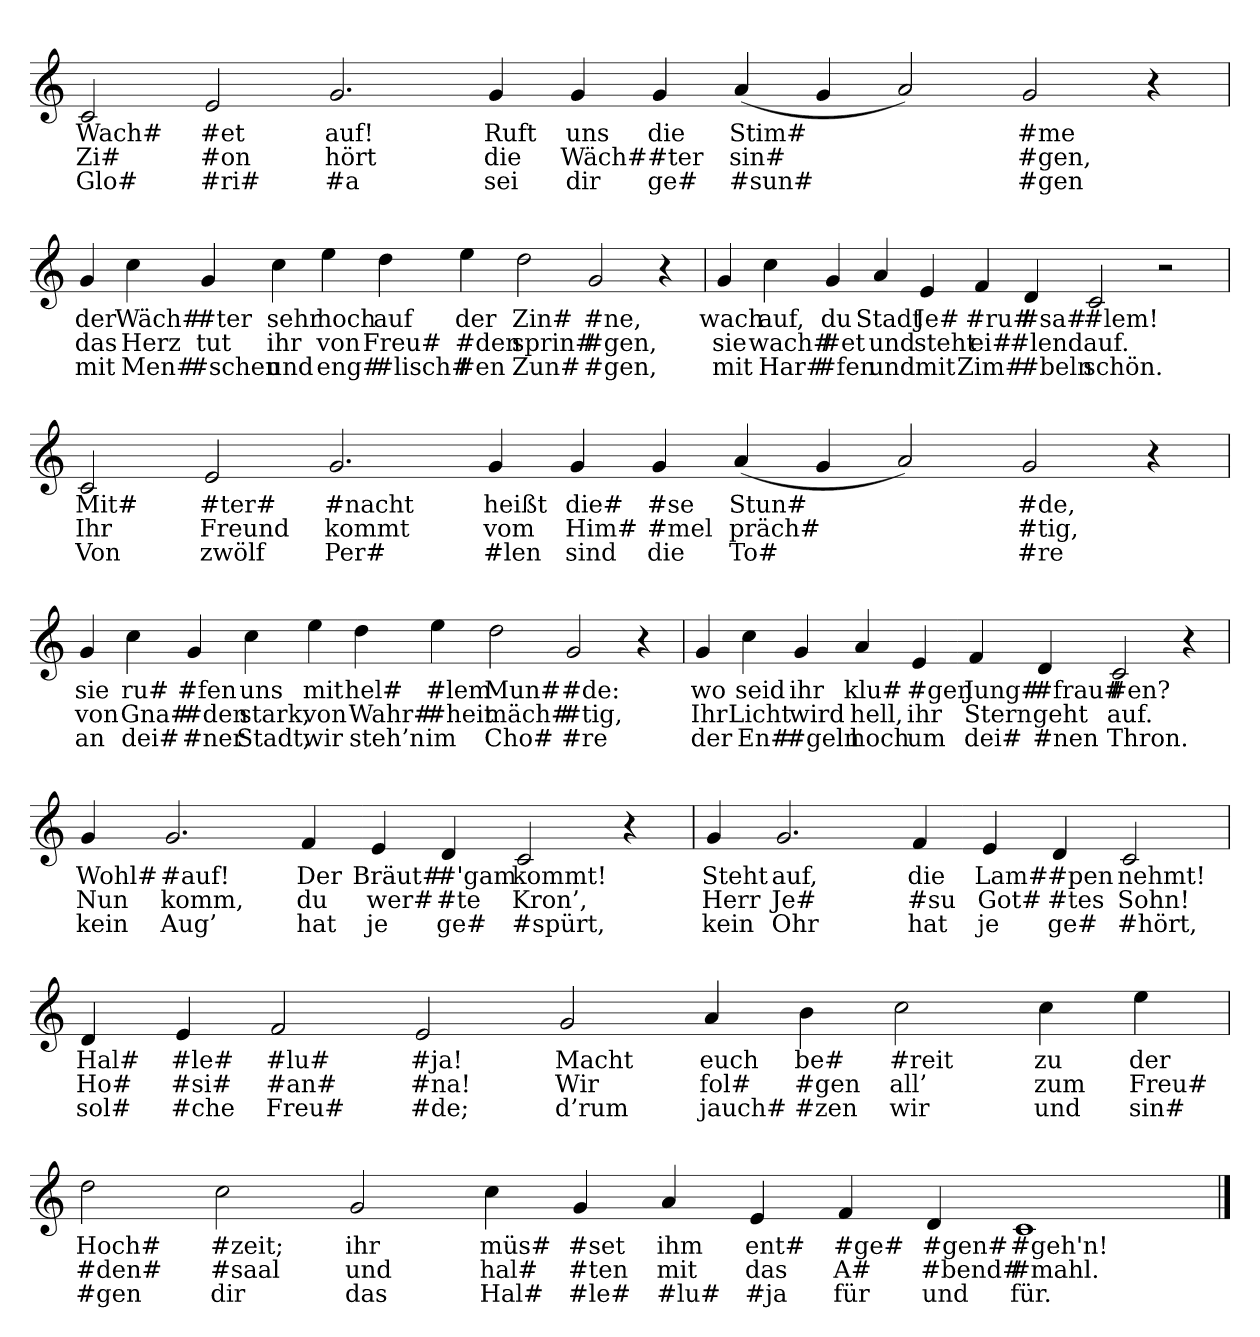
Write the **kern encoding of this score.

**kern	**text	**text	**text
*part1	*part1	*part1	*part1
*staff1	*staff1	*staff1	*staff1
*clefG2	*	*	*
=	=	=	=
2c	Wach#	Zi#	Glo#
2e	#et	#on	#ri#
2.g	auf!	hört	#a
4g	Ruft	die	sei
4g	uns	Wäch#	dir
4g	die	#ter	ge#
(4a	Stim#	sin#	#sun#
4g	.	.	.
2a)	.	.	.
2g	#me	#gen,	#gen
4r	.	.	.
=	=	=	=
4g	der	das	mit
4cc	Wäch#	Herz	Men#
4g	#ter	tut	#schen
4cc	sehr	ihr	und
4ee	hoch	von	eng#
4dd	auf	Freu#	#lisch#
4ee	der	#den	#en
2dd	Zin#	sprin#	Zun#
2g	#ne,	#gen,	#gen,
4r	.	.	.
=	=	=	=
4g	wach	sie	mit
4cc	auf,	wach#	Har#
4g	du	#et	#fen
4a	Stadt	und	und
4e	Je#	steht	mit
4f	#ru#	ei#	Zim#
4d	#sa#	#lend	#beln
2c	#lem!	auf.	schön.
2r	.	.	.
=	=	=	=
2c	Mit#	Ihr	Von
2e	#ter#	Freund	zwölf
2.g	#nacht	kommt	Per#
4g	heißt	vom	#len
4g	die#	Him#	sind
4g	#se	#mel	die
(4a	Stun#	präch#	To#
4g	.	.	.
2a)	.	.	.
2g	#de,	#tig,	#re
4r	.	.	.
=	=	=	=
4g	sie	von	an
4cc	ru#	Gna#	dei#
4g	#fen	#den	#ner
4cc	uns	stark,	Stadt,
4ee	mit	von	wir
4dd	hel#	Wahr#	steh’n
4ee	#lem	#heit	im
2dd	Mun#	mäch#	Cho#
2g	#de:	#tig,	#re
4r	.	.	.
=	=	=	=
4g	wo	Ihr	der
4cc	seid	Licht	En#
4g	ihr	wird	#geln
4a	klu#	hell,	hoch
4e	#gen	ihr	um
4f	Jung#	Stern	dei#
4d	#frau#	geht	#nen
2c	#en?	auf.	Thron.
4r	.	.	.
=	=	=	=
4g	Wohl#	Nun	kein
2.g	#auf!	komm,	Aug’
4f	Der	du	hat
4e	Bräut#	wer#	je
4d	#'gam	#te	ge#
2c	kommt!	Kron’,	#spürt,
4r	.	.	.
=	=	=	=
4g	Steht	Herr	kein
2.g	auf,	Je#	Ohr
4f	die	#su	hat
4e	Lam#	Got#	je
4d	#pen	#tes	ge#
2c	nehmt!	Sohn!	#hört,
=	=	=	=
4d	Hal#	Ho#	sol#
4e	#le#	#si#	#che
2f	#lu#	#an#	Freu#
2e	#ja!	#na!	#de;
2g	Macht	Wir	d’rum
4a	euch	fol#	jauch#
4b	be#	#gen	#zen
2cc	#reit	all’	wir
4cc	zu	zum	und
4ee	der	Freu#	sin#
=	=	=	=
2dd	Hoch#	#den#	#gen
2cc	#zeit;	#saal	dir
2g	ihr	und	das
4cc	müs#	hal#	Hal#
4g	#set	#ten	#le#
4a	ihm	mit	#lu#
4e	ent#	das	#ja
4f	#ge#	A#	für
4d	#gen#	#bend#	und
1c	#geh'n!	#mahl.	für.
==	==	==	==
*-	*-	*-	*-
